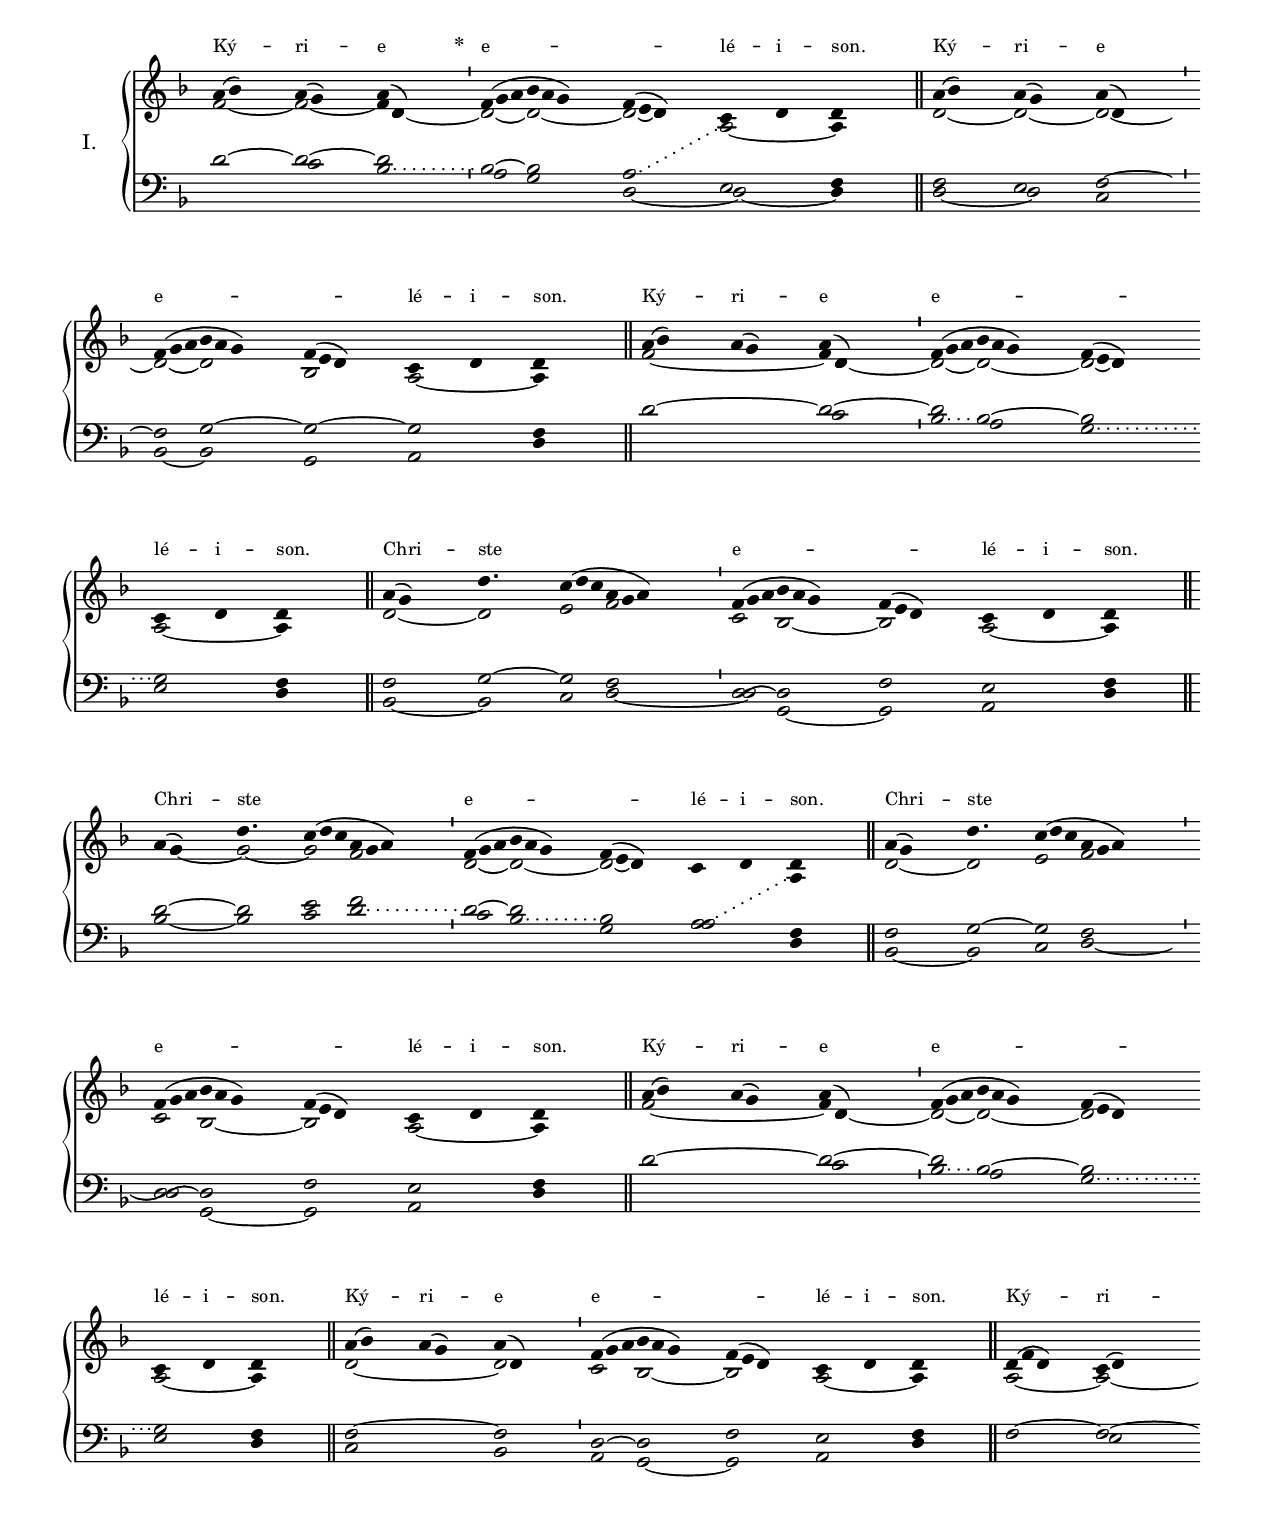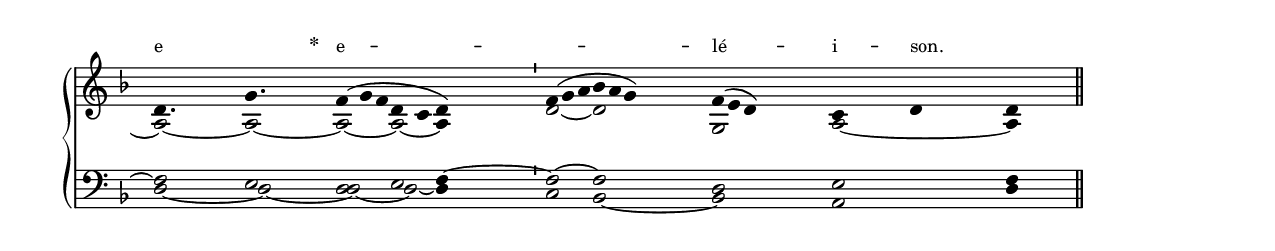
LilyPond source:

\version "2.18"
\include "gregorian.ly"
\include "noh2.ily"

%Page reference: page v.62
%(volume.page)

%Proofed 3/14

global = {
 \key d \minor
 \cadenzaOn 
 \override Glissando #'thickness = #2.0
}

chantText = \lyricmode {
Ký -- ri -- e 
\set stanza = " * " e -- _ lé -- i -- son. 
Ký -- ri -- e e -- _ lé -- i -- son. 
Ký -- ri -- e e -- _ lé -- i -- son. 
Chri -- ste _ e -- _ lé -- i -- son. 
Chri -- ste _ e -- _ lé -- i -- son. 
Chri -- ste _ e -- _ lé -- i -- son. 
Ký -- ri -- e e -- _ lé -- i -- son. 
Ký -- ri -- e e -- _ lé -- i -- son. 
Ký -- ri -- e _ 
\set stanza = " * " e -- _ lé -- i -- son. }

chantMusic = {
\tieDown    a'4 ( bes'4) a'4 ( g'4) a'4 ( d'4) \divisioMinima
  f'4 ( g'4 a'4 bes'4 a'4 g'4) f'4 ( e'4 d'4) c'4 d'4 d'4 \finalis
  a'4 ( bes'4) a'4 ( g'4) a'4 ( d'4) \divisioMinima
 \forceBreak
  f'4 ( g'4 a'4 bes'4 a'4 g'4) f'4 ( e'4 d'4) c'4 d'4 d'4 \finalis
  a'4 ( bes'4) a'4 ( g'4) a'4 ( d'4) \divisioMinima
  f'4 ( g'4 a'4 bes'4 a'4 g'4) f'4 ( e'4 d'4) \forceBreak
 c'4 d'4 d'4 \finalis
 a'4 ( g'4) d''4. c''4 ( d''4 c''4 a'4 g'4 a'4) \divisioMinima
  f'4 ( g'4 a'4 bes'4 a'4 g'4) f'4 ( e'4 d'4) c'4 d'4 d'4 \finalis
 \forceBreak
 a'4 ( g'4) d''4. c''4 ( d''4 c''4 a'4 g'4 a'4) \divisioMinima
  f'4 ( g'4 a'4 bes'4 a'4 g'4) f'4 ( e'4 d'4) c'4 d'4 d'4 \finalis
 a'4 ( g'4) d''4. c''4 ( d''4 c''4 a'4 g'4 a'4) \divisioMinima
 \forceBreak
  f'4 ( g'4 a'4 bes'4 a'4 g'4) f'4 ( e'4 d'4) c'4 d'4 d'4 \finalis
  a'4 ( bes'4) a'4 ( g'4) a'4 ( d'4) \divisioMinima
  f'4 ( g'4 a'4 bes'4 a'4 g'4) f'4 ( e'4 d'4) \forceBreak
 c'4 d'4 d'4 \finalis
  a'4 ( bes'4) a'4 ( g'4) a'4 ( d'4) \divisioMinima
  f'4 ( g'4 a'4 bes'4 a'4 g'4) f'4 ( e'4 d'4) c'4 d'4 d'4 \finalis
 d'4 ( f'4 d'4) c'4 ( d'4) \forceBreak
 d'4. g'4. f'4 ( g'4 f'4 d'4 c'4 d'4) \divisioMinima
  f'4 ( g'4 a'4 bes'4 a'4 g'4) f'4 ( e'4 d'4) c'4 d'4 d'4 \finalis

}

altoMusic = {
f'2 ~ f'2 ~ f'4 d'4 ~ d'2*3/2 ~ d'2*3/2 ~ d'2 ~ d'4 a2 ~ a4 d'2 ~ d'2 ~ d'2 ~ d'2*3/2 ~ d'2*3/2 bes2*3/2 a2 ~ a4 f'2*4/2 ~ f'4 d'4 ~ \divisioMinima d'2*3/2 ~ d'2*3/2 ~ d'2 ~ d'4 a2 ~ a4 \finalis
d'2 ~ d'2*3/4 e'2*3/2 f'2*3/2 c'2*3/2 bes2*3/2 ~ bes2*3/2 a2 ~ a4 \finalis
r4 g'4 ~ g'2*3/4 ~ g'2*3/2 f'2*3/2 d'2*3/2 ~ d'2*3/2 ~ d'2 ~ d'4 r2 a4 \finalis
d'2 ~ d'2*3/4 e'2*3/2 f'2*3/2 c'2*3/2 bes2*3/2 ~ bes2*3/2 a2 ~ a4 f'2*4/2 ~ f'4 d'4 ~ d'2*3/2 ~ d'2*3/2 ~ d'2*3/2 a2 ~ a4 d'2*4/2 ~ d'2 c'2*3/2 bes2*3/2 ~ bes2*3/2 a2 ~ a4 \finalis
a2*3/2 ~ a2 ~ a2*3/4 ~ a2*3/4 ~ a2*3/2 ~ a2 ~ a4 d'2*3/2 ~ d'2*3/2 g2*3/2 a2 ~ a4 \finalis
}

tenorMusic = {
d'2 ~ d'2 ~ d'2 \divisioMinima
bes2*3/2 ~ bes2*3/2 a2*3/2 e2 f4 \finalis
f2 e2 f2 ~ \divisioMinima
f2*3/2 g2*3/2 ~ g2*3/2 ~ g2 f4 \finalis
d'2*4/2 ~ d'2 ~ \divisioMinima
d'2*3/2 bes2*3/2 ~ bes2*3/2 g2 f4 \finalis
f2 g2*3/4 ~ g2*3/2 f2*3/2 \divisioMinima
d2*3/2 ~ d2*3/2 f2*3/2 e2 f4 \finalis
d'2 ~ d'2*3/4 e'2*3/2 f'2*3/2 \divisioMinima
d'2*3/2 ~ d'2*3/2 bes2*3/2 \shiftRight a2 f4 \finalis
f2 g2*3/4 ~ g2*3/2 f2*3/2 \divisioMinima
d2*3/2 ~ d2*3/2 f2*3/2 e2 f4 \finalis
d'2*4/2 ~ d'2 ~ \divisioMinima
d'2*3/2 bes2*3/2 ~ bes2*3/2 g2 f4 \finalis
f2*4/2 ~ f2 \divisioMinima
d2*3/2 ~ d2*3/2 f2*3/2 e2 f4 \finalis
f2*3/2 ~ f2 ~ f2*3/4 e2*3/4 d2*3/2 e2 f4 ~ \divisioMinima
f2*3/2 ~ f2*3/2 d2*3/2 e2 f4 \finalis
}

bassMusic = {
r2 c'2 bes2 a2*3/2 g2*3/2 d2*3/2 ~ d2 ~ d4 d2 ~ d2 c2 bes,2*3/2 ~ bes,2*3/2 g,2*3/2 a,2 d4 r2*4/2 c'2 bes2*3/2 a2*3/2 g2*3/2 e2 d4 \finalis
bes,2 ~ bes,2*3/4 c2*3/2 d2*3/2 ~ \shiftRight d2*3/2 g,2*3/2 ~ g,2*3/2 a,2 d4 \finalis
bes2 ~ bes2*3/4 c'2*3/2 d'2*3/2 c'2*3/2 bes2*3/2 g2*3/2 a2 d4 \finalis
bes,2 ~ bes,2*3/4 c2*3/2 d2*3/2 ~ \shiftRight d2*3/2 g,2*3/2 ~ g,2*3/2 a,2 d4 r2*4/2 c'2 bes2*3/2 a2*3/2 g2*3/2 e2 d4 c2*4/2 bes,2 a,2*3/2 g,2*3/2 ~ g,2*3/2 a,2 d4 \finalis
r2*3/2 e2 d2*3/4 ~ d2*3/4 ~ \shiftRight d2*3/2 ~ d2 ~ d4 c2*3/2 bes,2*3/2 ~ bes,2*3/2 a,2 d4 \finalis
}

voiceLines = {
\voiceLineStyle


s2*4/2
\allowVoiceLineBreak
\voiceLine "down" "down" bes2*2/2 bes2*1/2


s2*5/2
\allowVoiceLineBreak
\voiceLine "down" "up" a2*3/2 a2*1/2


s2*26/2
\allowVoiceLineBreak
\voiceLine "down" "down" bes2*3/2 bes2*1/2


s2*2/2
\allowVoiceLineBreak
\voiceLine "down" "down" g2*3/2 g2*1/2


s2*30/2
\allowVoiceLineBreak
\voiceLine "down" "down" d'2*3/2 d'2*1/2


s2*2/2
\allowVoiceLineBreak
\voiceLine "down" "down" bes2*3/2 bes2*1/2


s2*2/2
\allowVoiceLineBreak
\voiceLine "down" "up" a2*2/2 a2*1/2


s2*55/4
\allowVoiceLineBreak
\voiceLine "down" "down" bes2*3/2 bes2*1/2


s2*2/2
\allowVoiceLineBreak
\voiceLine "down" "down" g2*3/2 g2*1/2


}

\score{
  <<
    \new Lyrics
    \new GrandStaff <<
      \set GrandStaff.autoBeaming = ##f
      \set GrandStaff.instrumentName = \markup \center-column {
        "I."
      }
      \new Staff = up <<
        \new Voice = "chant" {
          \voiceOne \global \chantMusic
        }
        \new Voice {
          \voiceTwo \global \altoMusic
        }
      >>

      \new Staff = down <<
        \clef bass
        \new Voice {
          \voiceOne \global \tenorMusic
        }
        \new Voice {
          \voiceTwo \global \bassMusic
        }
	\new Voice {
        \voiceThree \global \voiceLines
        }
      >>
    >>
    \context Lyrics {
      \lyricsto chant {
      \chantText
    }
    }
  >>
}
